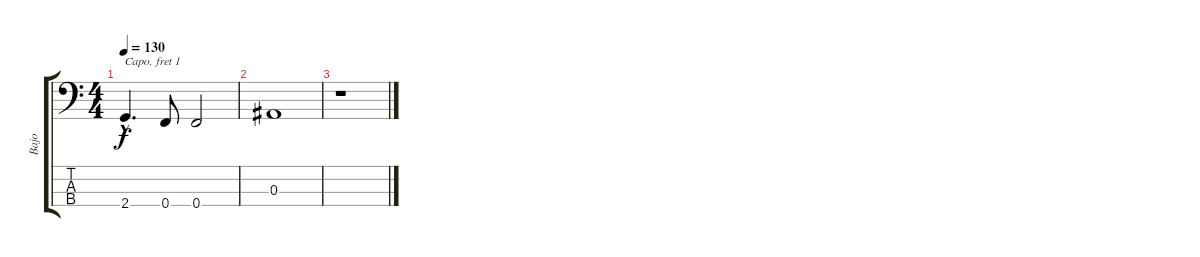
\track ("Bajo" "Bajo") {instrument electricbassfinger}
\staff {score tabs}
\capo 1
\tuning (G2 D2 A1 E1) {hide}
\ts (4 4)
\tempo 130
\clef f4
\ks c
2.4{hac}.4{d dy f} 0.4.8 0.4.2 |
0.3.1 |
r.1
